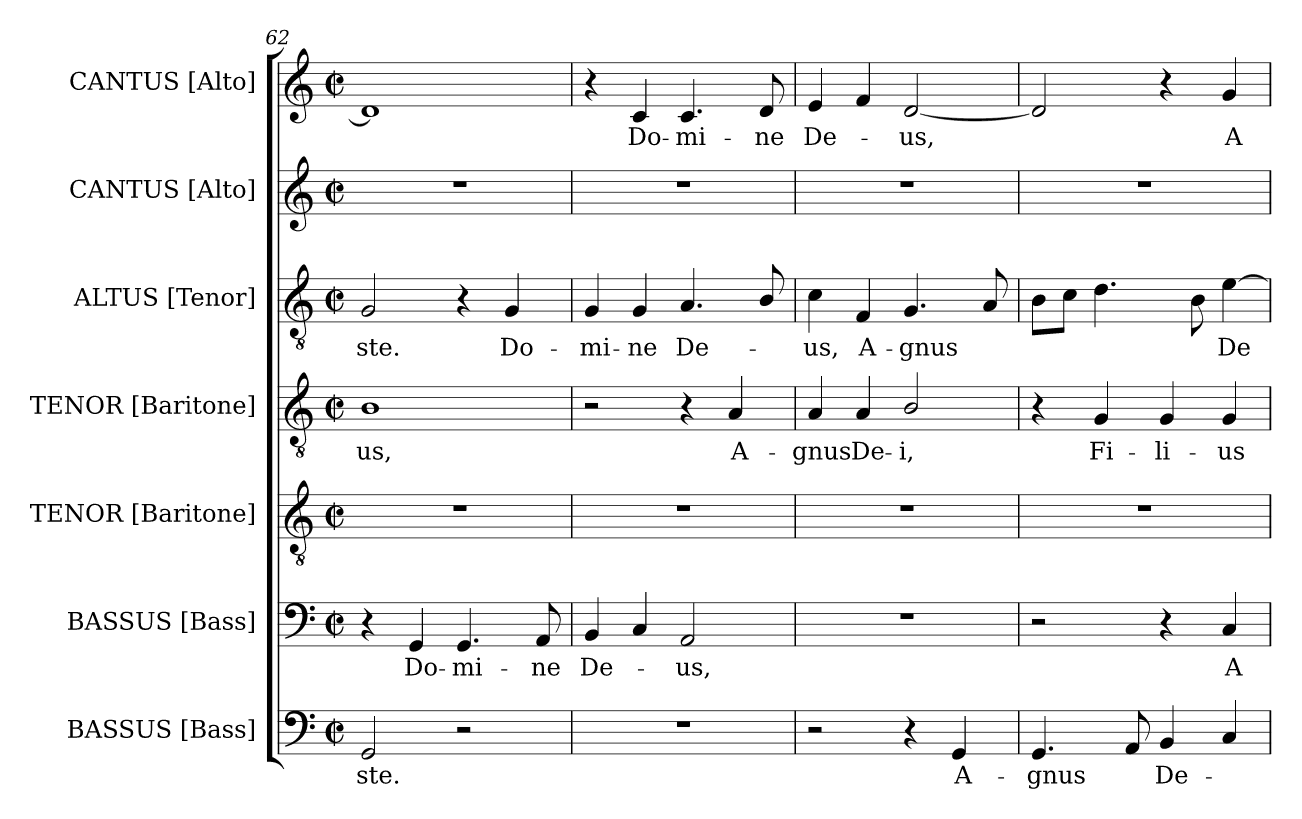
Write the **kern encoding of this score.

**kern	**text	**kern	**text	**kern	**kern	**text	**kern	**text	**kern	**kern	**text
*part7	*part7	*part6	*part6	*part5	*part4	*part4	*part3	*part3	*part2	*part1	*part1
*staff7	*staff7	*staff6	*staff6	*staff5	*staff4	*staff4	*staff3	*staff3	*staff2	*staff1	*staff1
*I"BASSUS [Bass]	*	*I"BASSUS [Bass]	*	*I"TENOR [Baritone]	*I"TENOR [Baritone]	*	*I"ALTUS [Tenor]	*	*I"CANTUS [Alto]	*I"CANTUS [Alto]	*
*I'B.	*	*I'B.	*	*I'Bar.	*I'Bar.	*	*I'T.	*	*I'A.	*I'A.	*
*clefF4	*	*clefF4	*	*clefGv2	*clefGv2	*	*clefGv2	*	*clefG2	*clefG2	*
*	*	*	*	*ITrd7c12	*ITrd7c12	*	*ITrd7c12	*	*	*	*
*k[]	*	*k[]	*	*k[]	*k[]	*	*k[]	*	*k[]	*k[]	*
*C:	*	*C:	*	*C:	*C:	*	*C:	*	*C:	*C:	*
*M2/2	*	*M2/2	*	*M2/2	*M2/2	*	*M2/2	*	*M2/2	*M2/2	*
*met(c|)	*	*met(c|)	*	*met(c|)	*met(c|)	*	*met(c|)	*	*met(c|)	*met(c|)	*
=62	=62	=62	=62	=62	=62	=62	=62	=62	=62	=62	=62
!	!LO:LY:b:color=#000000	!	!	!	!	!	!	!	!	!	!
!	!	!	!	!	!	!LO:LY:b:color=#000000	!	!	!	!	!
!	!	!	!	!	!	!	!	!LO:LY:b:color=#000000	!	!	!
2GGi/	-ste.	4r	.	1r	1BBi	-us,	2GGi/	-ste.	1r	1di]	.
!	!	!	!LO:LY:b:color=#000000	!	!	!	!	!	!	!	!
.	.	4GGi/	Do-	.	.	.	.	.	.	.	.
!	!	!	!LO:LY:b:color=#000000	!	!	!	!	!	!	!	!
2r	.	4.GGi/	-mi-	.	.	.	4r	.	.	.	.
!	!	!	!	!	!	!	!	!LO:LY:b:color=#000000	!	!	!
.	.	.	.	.	.	.	4GGi/	Do-	.	.	.
!	!	!	!LO:LY:b:color=#000000	!	!	!	!	!	!	!	!
.	.	8AAi/	-ne	.	.	.	.	.	.	.	.
=63	=63	=63	=63	=63	=63	=63	=63	=63	=63	=63	=63
!	!	!	!LO:LY:b:color=#000000	!	!	!	!	!	!	!	!
!	!	!	!	!	!	!	!	!LO:LY:b:color=#000000	!	!	!
1r	.	4BBi/	De-	1r	2r	.	4GGi/	-mi-	1r	4r	.
!	!	!	!	!	!	!	!	!LO:LY:b:color=#000000	!	!	!
!	!	!	!	!	!	!	!	!	!	!	!LO:LY:b:color=#000000
.	.	4Ci/	.	.	.	.	4GGi/	-ne	.	4ci/	Do-
!	!	!	!LO:LY:b:color=#000000	!	!	!	!	!	!	!	!
!	!	!	!	!	!	!	!	!LO:LY:b:color=#000000	!	!	!
!	!	!	!	!	!	!	!	!	!	!	!LO:LY:b:color=#000000
.	.	2AAi/	-us,	.	4r	.	4.AAi/	De-	.	4.ci/	-mi-
!	!	!	!	!	!	!LO:LY:b:color=#000000	!	!	!	!	!
.	.	.	.	.	4AAi/	A-	.	.	.	.	.
!	!	!	!	!	!	!	!	!	!	!	!LO:LY:b:color=#000000
.	.	.	.	.	.	.	8BBi/	.	.	8di/	-ne
=64	=64	=64	=64	=64	=64	=64	=64	=64	=64	=64	=64
!	!	!	!	!	!	!LO:LY:b:color=#000000	!	!	!	!	!
!	!	!	!	!	!	!	!	!LO:LY:b:color=#000000	!	!	!
!	!	!	!	!	!	!	!	!	!	!	!LO:LY:b:color=#000000
2r	.	1r	.	1r	4AAi/	-gnus	4Ci\	-us,	1r	4ei/	De-
!	!	!	!	!	!	!LO:LY:b:color=#000000	!	!	!	!	!
!	!	!	!	!	!	!	!	!LO:LY:b:color=#000000	!	!	!
.	.	.	.	.	4AAi/	De-	4FFi/	A-	.	4fi/	.
!	!	!	!	!	!	!LO:LY:b:color=#000000	!	!	!	!	!
!	!	!	!	!	!	!	!	!LO:LY:b:color=#000000	!	!	!
!	!	!	!	!	!	!	!	!	!	!	!LO:LY:b:color=#000000
4r	.	.	.	.	2BBi/	-i,	4.GGi/	-gnus	.	[<2di/	-us,
!	!LO:LY:b:color=#000000	!	!	!	!	!	!	!	!	!	!
4GGi/	A-	.	.	.	.	.	.	.	.	.	.
.	.	.	.	.	.	.	8AAi/	.	.	.	.
=65	=65	=65	=65	=65	=65	=65	=65	=65	=65	=65	=65
!	!LO:LY:b:color=#000000	!	!	!	!	!	!	!	!	!	!
4.GGi/	-gnus	2r	.	1r	4r	.	8BBi\L	.	1r	2di/]	.
.	.	.	.	.	.	.	8Ci\J	.	.	.	.
!	!	!	!	!	!	!LO:LY:b:color=#000000	!	!	!	!	!
.	.	.	.	.	4GGi/	Fi-	4.Di\	.	.	.	.
8AAi/	.	.	.	.	.	.	.	.	.	.	.
!	!LO:LY:b:color=#000000	!	!	!	!	!	!	!	!	!	!
!	!	!	!	!	!	!LO:LY:b:color=#000000	!	!	!	!	!
4BBi/	De-	4r	.	.	4GGi/	-li-	.	.	.	4r	.
.	.	.	.	.	.	.	8BBi\	.	.	.	.
!	!	!	!LO:LY:b:color=#000000	!	!	!	!	!	!	!	!
!	!	!	!	!	!	!LO:LY:b:color=#000000	!	!	!	!	!
!	!	!	!	!	!	!	!	!LO:LY:b:color=#000000	!	!	!
!	!	!	!	!	!	!	!	!	!	!	!LO:LY:b:color=#000000
4Ci/	.	4Ci/	A-	.	4GGi/	-us	[>4Ei\	De-	.	4gi/	A-
=	=	=	=	=	=	=	=	=	=	=	=
*-	*-	*-	*-	*-	*-	*-	*-	*-	*-	*-	*-
